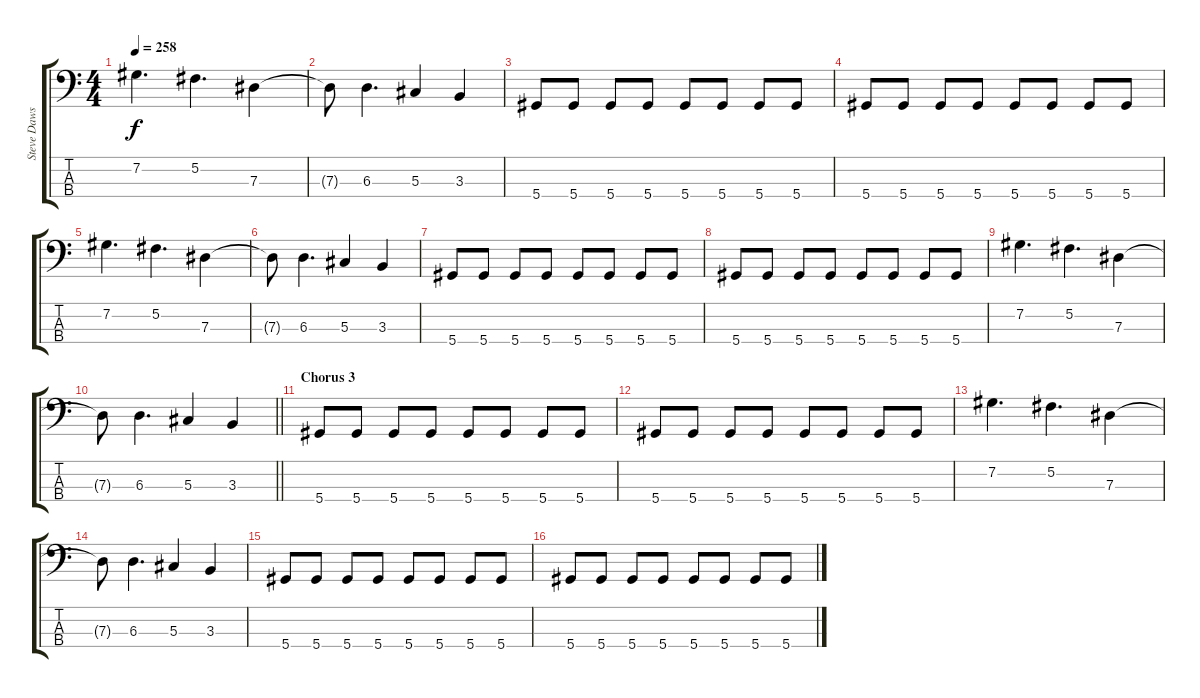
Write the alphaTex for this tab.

\track ("Steve Dawson" "Steve Daws") {instrument electricbassfinger}
\staff {score tabs}
\tuning (Gb2 Db2 Ab1 Eb1) {hide}
\ts (4 4)
\tempo 258
\clef f4
\ks c
7.2.4{d dy f} 5.2.4{d} 7.3.4 |
7.3{t}.8 6.3.4{d} 5.3.4 3.3.4 |
5.4.8 5.4.8 5.4.8 5.4.8 5.4.8 5.4.8 5.4.8 5.4.8 |
5.4.8 5.4.8 5.4.8 5.4.8 5.4.8 5.4.8 5.4.8 5.4.8 |
7.2.4{d} 5.2.4{d} 7.3.4 |
7.3{t}.8 6.3.4{d} 5.3.4 3.3.4 |
5.4.8 5.4.8 5.4.8 5.4.8 5.4.8 5.4.8 5.4.8 5.4.8 |
5.4.8 5.4.8 5.4.8 5.4.8 5.4.8 5.4.8 5.4.8 5.4.8 |
7.2.4{d} 5.2.4{d} 7.3.4 |
\barLineRight lightlight
7.3{t}.8 6.3.4{d} 5.3.4 3.3.4 |
\section ("" "Chorus 3")
5.4.8 5.4.8 5.4.8 5.4.8 5.4.8 5.4.8 5.4.8 5.4.8 |
5.4.8 5.4.8 5.4.8 5.4.8 5.4.8 5.4.8 5.4.8 5.4.8 |
7.2.4{d} 5.2.4{d} 7.3.4 |
7.3{t}.8 6.3.4{d} 5.3.4 3.3.4 |
5.4.8 5.4.8 5.4.8 5.4.8 5.4.8 5.4.8 5.4.8 5.4.8 |
5.4.8 5.4.8 5.4.8 5.4.8 5.4.8 5.4.8 5.4.8 5.4.8
